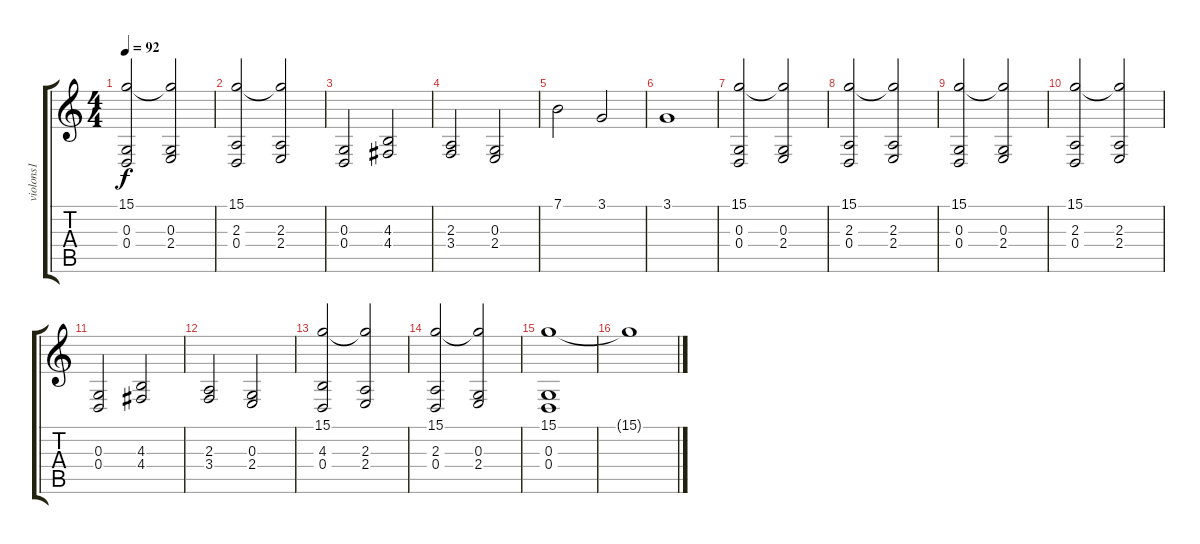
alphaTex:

\track ("violons1" "violons1") {instrument stringensemble2}
\staff {score tabs}
\tuning (E4 B3 G3 D3 A2 E2) {hide}
\ts (4 4)
\tempo 92
\clef g2
\ks c
(15.1 0.3 0.4).2{dy f} (15.1{t} 0.3 2.4).2 |
(15.1 2.3 0.4).2 (15.1{t} 2.3 2.4).2 |
(0.3 0.4).2 (4.3 4.4).2 |
(2.3 3.4).2 (0.3 2.4).2 |
7.1.2 3.1.2 |
3.1.1 |
(15.1 0.3 0.4).2 (15.1{t} 0.3 2.4).2 |
(15.1 2.3 0.4).2 (15.1{t} 2.3 2.4).2 |
(15.1 0.3 0.4).2 (15.1{t} 0.3 2.4).2 |
(15.1 2.3 0.4).2 (15.1{t} 2.3 2.4).2 |
(0.3 0.4).2 (4.3 4.4).2 |
(2.3 3.4).2 (0.3 2.4).2 |
(15.1 4.3 0.4).2 (15.1{t} 2.3 2.4).2 |
(15.1 2.3 0.4).2 (15.1{t} 0.3 2.4).2 |
(15.1 0.3 0.4).1 |
15.1{t}.1
